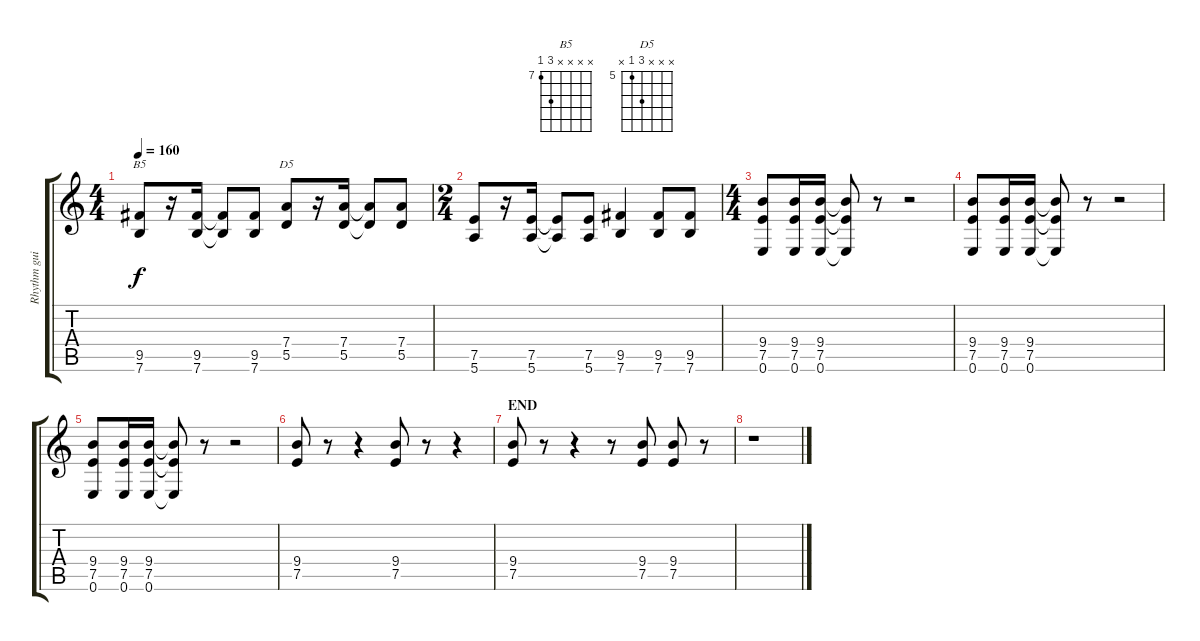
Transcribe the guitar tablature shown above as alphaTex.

\track ("Rhythm guitar" "Rhythm gui") {instrument distortionguitar}
\staff {score tabs}
\tuning (E4 B3 G3 D3 A2 E2) {hide}
\chord ("B5" x x x x 9 7) {firstfret 7}
\chord ("D5" x x x 7 5 x) {firstfret 5}
\ts (4 4)
\tempo 160
\clef g2
\ks c
(9.5 7.6).8{ch "B5" dy f} r.16 (9.5 7.6).16 (9.5{t} 7.6{t}).8 (9.5 7.6).8 (7.4 5.5).8{ch "D5"} r.16 (7.4 5.5).16 (7.4{t} 5.5{t}).8 (7.4 5.5).8 |
\ts (2 4)
(7.5 5.6).8 r.16 (7.5 5.6).16 (7.5{t} 5.6{t}).8 (7.5 5.6).8 (9.5 7.6).4 (9.5 7.6).8 (9.5 7.6).8 |
\ts (4 4)
(9.4 7.5 0.6).8 (9.4 7.5 0.6).16 (9.4 7.5 0.6).16 (9.4{t} 7.5{t} 0.6{t}).8 r.8 r.2 |
(9.4 7.5 0.6).8 (9.4 7.5 0.6).16 (9.4 7.5 0.6).16 (9.4{t} 7.5{t} 0.6{t}).8 r.8 r.2 |
(9.4 7.5 0.6).8 (9.4 7.5 0.6).16 (9.4 7.5 0.6).16 (9.4{t} 7.5{t} 0.6{t}).8 r.8 r.2 |
(9.4 7.5).8 r.8 r.4 (9.4 7.5).8 r.8 r.4 |
\section ("" "END")
(9.4 7.5).8 r.8 r.4 r.8 (9.4 7.5).8 (9.4 7.5).8 r.8 |
r.1
